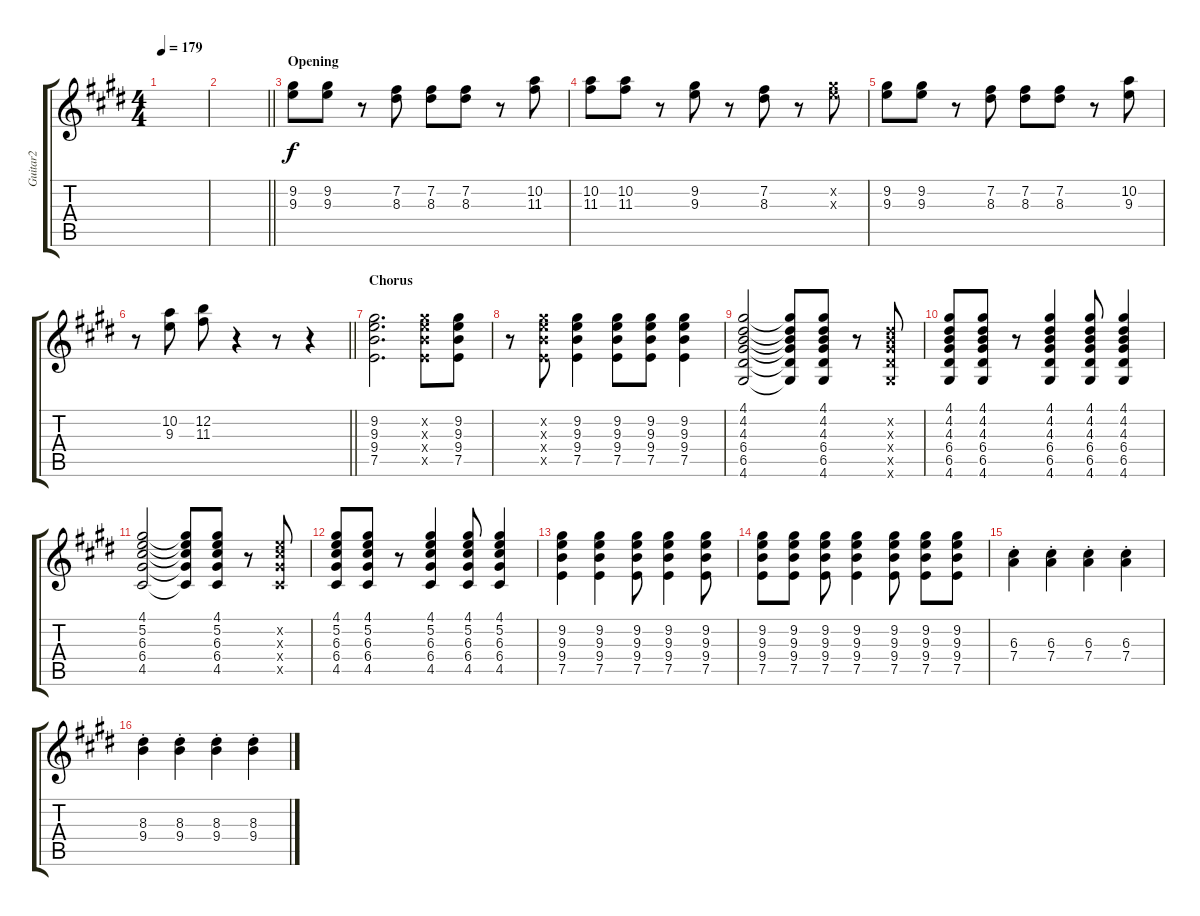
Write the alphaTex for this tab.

\track ("Guitar2" "Guitar2") {instrument overdrivenguitar}
\staff {score tabs}
\tuning (E4 B3 G3 D3 A2 E2) {hide}
\ts (4 4)
\tempo 179
\clef g2
\ks e
|
\barLineRight lightlight
|
\section ("" "Opening")
(9.2 9.3).8 (9.2 9.3).8 r.8 (7.2 8.3).8 (7.2 8.3).8 (7.2 8.3).8 r.8 (10.2 11.3).8 |
(10.2 11.3).8 (10.2 11.3).8 r.8 (9.2 9.3).8 r.8 (7.2 8.3).8 r.8 (9.2{x} 9.3{x}).8 |
(9.2 9.3).8 (9.2 9.3).8 r.8 (7.2 8.3).8 (7.2 8.3).8 (7.2 8.3).8 r.8 (10.2 9.3).8 |
\barLineRight lightlight
r.8 (10.2 9.3).8 (12.2 11.3).8 r.4 r.8 r.4 |
\section ("" "Chorus")
(9.2 9.3 9.4 7.5).2{d} (9.2{x} 9.3{x} 9.4{x} 7.5{x}).8 (9.2 9.3 9.4 7.5).8 |
r.8 (9.2{x} 9.3{x} 9.4{x} 7.5{x}).8 (9.2 9.3 9.4 7.5).4 (9.2 9.3 9.4 7.5).8 (9.2 9.3 9.4 7.5).8 (9.2 9.3 9.4 7.5).4 |
(4.1 4.2 4.3 6.4 6.5 4.6).2 (4.1{t} 4.2{t} 4.3{t} 6.4{t} 6.5{t} 4.6{t}).8 (4.1 4.2 4.3 6.4 6.5 4.6).8 r.8 (4.2{x} 4.3{x} 6.4{x} 6.5{x} 4.6{x}).8 |
(4.1 4.2 4.3 6.4 6.5 4.6).8 (4.1 4.2 4.3 6.4 6.5 4.6).8 r.8 (4.1 4.2 4.3 6.4 6.5 4.6).4 (4.1 4.2 4.3 6.4 6.5 4.6).8 (4.1 4.2 4.3 6.4 6.5 4.6).4 |
(4.1 5.2 6.3 6.4 4.5).2 (4.1{t} 5.2{t} 6.3{t} 6.4{t} 4.5{t}).8 (4.1 5.2 6.3 6.4 4.5).8 r.8 (5.2{x} 6.3{x} 6.4{x} 4.5{x}).8 |
(4.1 5.2 6.3 6.4 4.5).8 (4.1 5.2 6.3 6.4 4.5).8 r.8 (4.1 5.2 6.3 6.4 4.5).4 (4.1 5.2 6.3 6.4 4.5).8 (4.1 5.2 6.3 6.4 4.5).4 |
(9.2 9.3 9.4 7.5).4 (9.2 9.3 9.4 7.5).4 (9.2 9.3 9.4 7.5).8 (9.2 9.3 9.4 7.5).4 (9.2 9.3 9.4 7.5).8 |
(9.2 9.3 9.4 7.5).8 (9.2 9.3 9.4 7.5).8 (9.2 9.3 9.4 7.5).8 (9.2 9.3 9.4 7.5).4 (9.2 9.3 9.4 7.5).8 (9.2 9.3 9.4 7.5).8 (9.2 9.3 9.4 7.5).8 |
(6.3{st} 7.4{st}).4 (6.3{st} 7.4{st}).4 (6.3{st} 7.4{st}).4 (6.3{st} 7.4{st}).4 |
(8.3{st} 9.4{st}).4 (8.3{st} 9.4{st}).4 (8.3{st} 9.4{st}).4 (8.3{st} 9.4{st}).4
